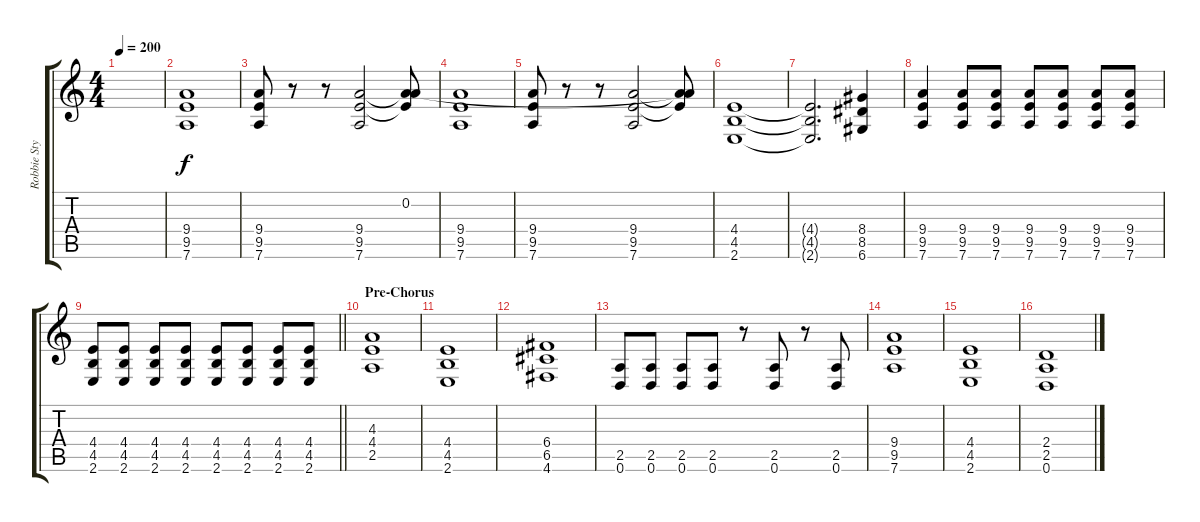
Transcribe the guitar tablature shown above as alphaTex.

\track ("Robbie Stylez" "Robbie Sty") {instrument distortionguitar}
\staff {score tabs}
\tuning (D4 A3 F3 C3 G2 D2) {hide}
\ts (4 4)
\tempo 200
\clef g2
\ks c
|
(9.4 9.5 7.6).1 |
(9.4 9.5 7.6).8 r.8 r.8 (9.4 9.5 7.6).2 (0.2 9.4{t} 9.5{t}).8 |
(9.4 9.5 7.6).1 |
(9.4 9.5 7.6).8 r.8 r.8 (9.4 9.5 7.6).2 (0.2{t} 9.4{t} 9.5{t}).8 |
(4.4 4.5 2.6).1 |
(4.4{t} 4.5{t} 2.6{t}).2{d} (8.4 8.5 6.6).4 |
(9.4 9.5 7.6).4 (9.4 9.5 7.6).8 (9.4 9.5 7.6).8 (9.4 9.5 7.6).8 (9.4 9.5 7.6).8 (9.4 9.5 7.6).8 (9.4 9.5 7.6).8 |
\barLineRight lightlight
(4.4 4.5 2.6).8 (4.4 4.5 2.6).8 (4.4 4.5 2.6).8 (4.4 4.5 2.6).8 (4.4 4.5 2.6).8 (4.4 4.5 2.6).8 (4.4 4.5 2.6).8 (4.4 4.5 2.6).8 |
\section ("" "Pre-Chorus")
(4.3 4.4 2.5).1 |
(4.4 4.5 2.6).1 |
(6.4 6.5 4.6).1 |
(2.5 0.6).8 (2.5 0.6).8 (2.5 0.6).8 (2.5 0.6).8 r.8 (2.5 0.6).8 r.8 (2.5 0.6).8 |
(9.4 9.5 7.6).1 |
(4.4 4.5 2.6).1 |
(2.4 2.5 0.6).1
